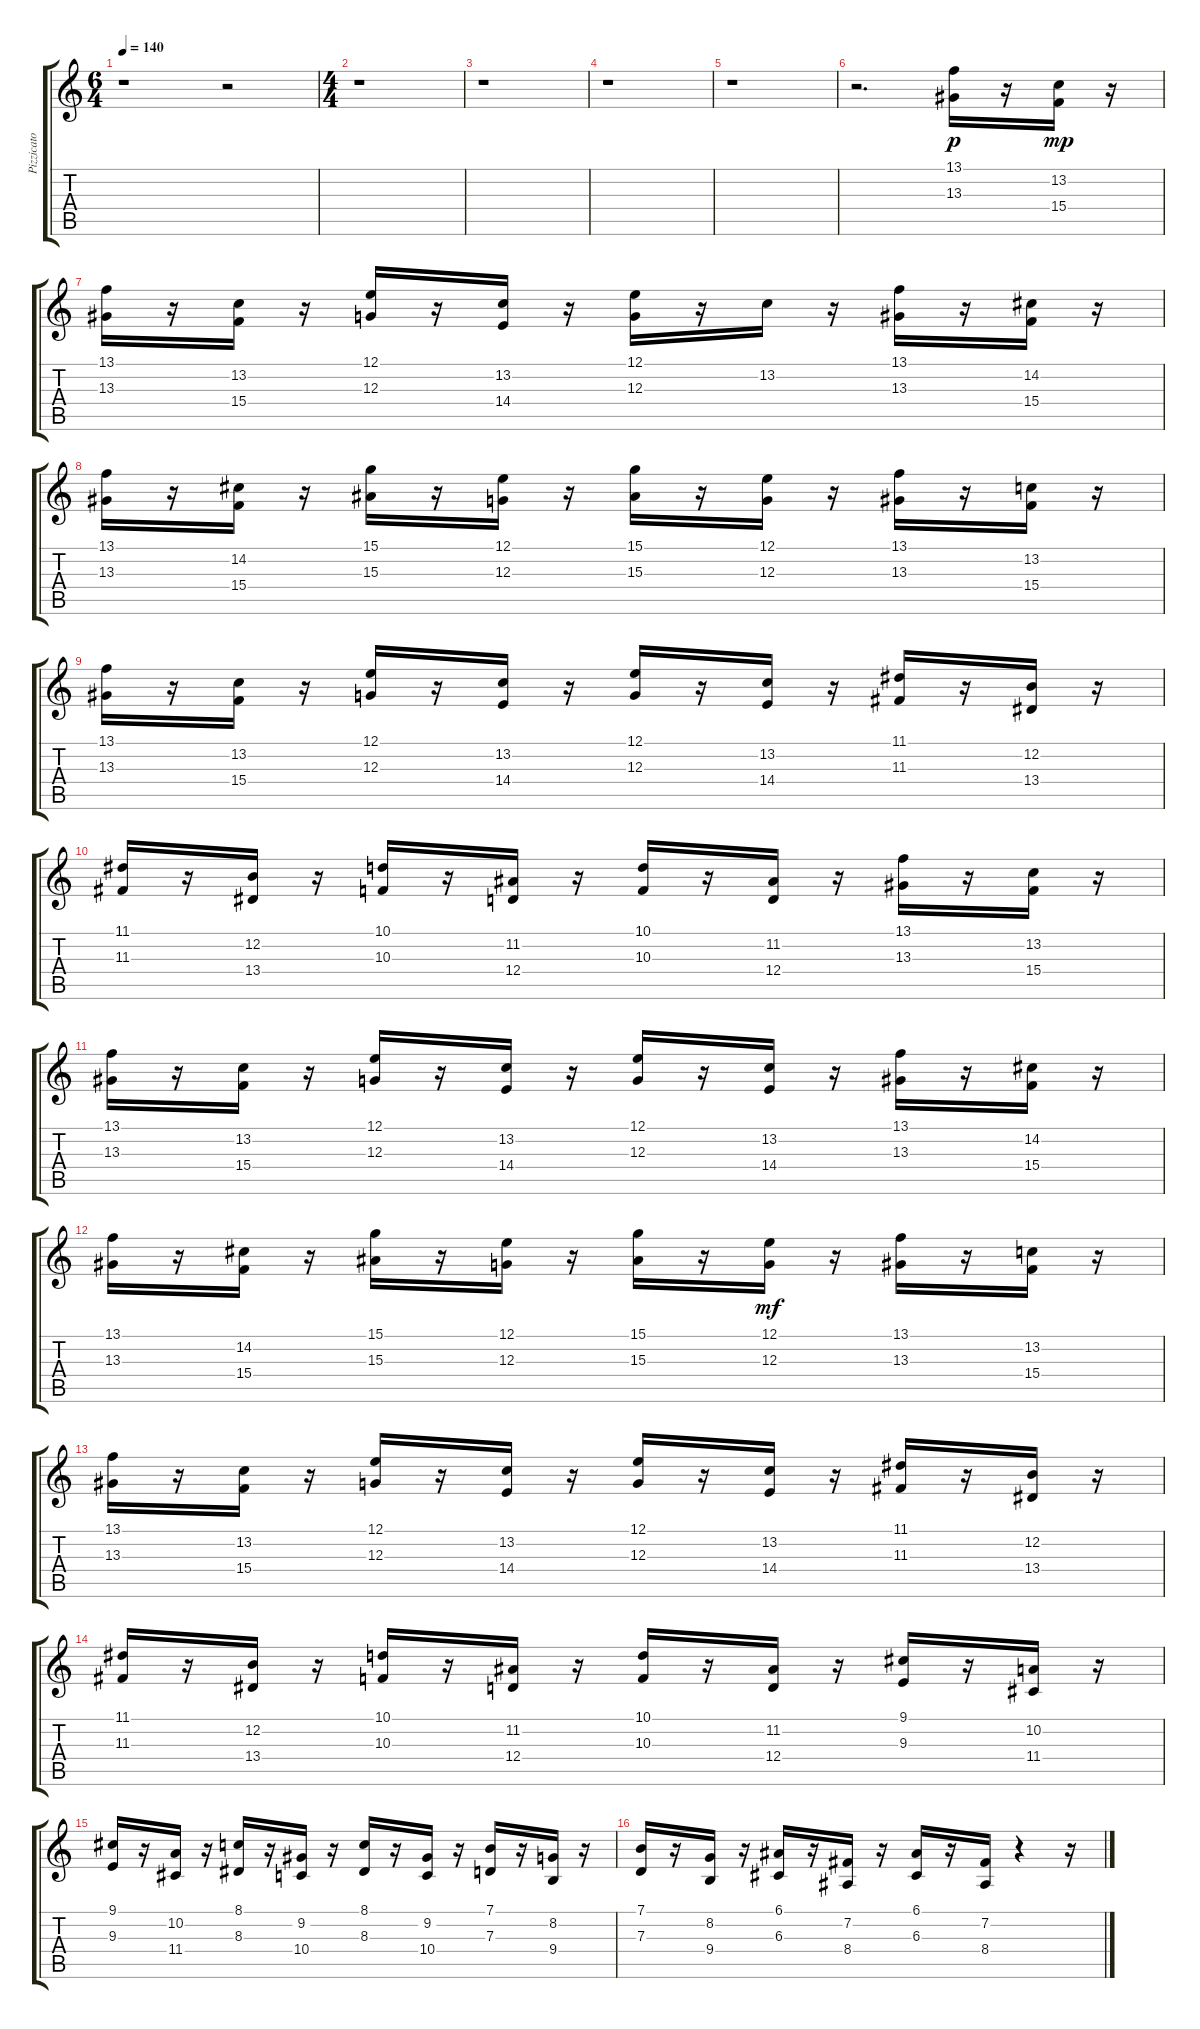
\track ("Pizzicato" "Pizzicato") {instrument pizzicatostrings}
\staff {score tabs}
\tuning (E4 B3 G3 D3 A2 E2) {hide}
\ts (6 4)
\tempo 140
\clef g2
\ks c
r.1{dy mf} r.2 |
\ts (4 4)
r.1 |
r.1 |
r.1 |
r.1 |
r.2{d} (13.1 13.3).16{dy p} r.16 (13.2 15.4).16{dy mp} r.16 |
(13.1 13.3).16 r.16 (13.2 15.4).16 r.16 (12.1 12.3).16 r.16 (13.2 14.4).16 r.16 (12.1 12.3).16 r.16 13.2.16 r.16 (13.1 13.3).16 r.16 (14.2 15.4).16 r.16 |
(13.1 13.3).16 r.16 (14.2 15.4).16 r.16 (15.1 15.3).16 r.16 (12.1 12.3).16 r.16 (15.1 15.3).16 r.16 (12.1 12.3).16 r.16 (13.1 13.3).16 r.16 (13.2 15.4).16 r.16 |
(13.1 13.3).16 r.16 (13.2 15.4).16 r.16 (12.1 12.3).16 r.16 (13.2 14.4).16 r.16 (12.1 12.3).16 r.16 (13.2 14.4).16 r.16 (11.1 11.3).16 r.16 (12.2 13.4).16 r.16 |
(11.1 11.3).16 r.16 (12.2 13.4).16 r.16 (10.1 10.3).16 r.16 (11.2 12.4).16 r.16 (10.1 10.3).16 r.16 (11.2 12.4).16 r.16 (13.1 13.3).16 r.16 (13.2 15.4).16 r.16 |
(13.1 13.3).16 r.16 (13.2 15.4).16 r.16 (12.1 12.3).16 r.16 (13.2 14.4).16 r.16 (12.1 12.3).16 r.16 (13.2 14.4).16 r.16 (13.1 13.3).16 r.16 (14.2 15.4).16 r.16 |
(13.1 13.3).16 r.16 (14.2 15.4).16 r.16 (15.1 15.3).16 r.16 (12.1 12.3).16 r.16 (15.1 15.3).16 r.16 (12.1 12.3).16{dy mf} r.16 (13.1 13.3).16 r.16 (13.2 15.4).16 r.16 |
(13.1 13.3).16 r.16 (13.2 15.4).16 r.16 (12.1 12.3).16 r.16 (13.2 14.4).16 r.16 (12.1 12.3).16 r.16 (13.2 14.4).16 r.16 (11.1 11.3).16 r.16 (12.2 13.4).16 r.16 |
(11.1 11.3).16 r.16 (12.2 13.4).16 r.16 (10.1 10.3).16 r.16 (11.2 12.4).16 r.16 (10.1 10.3).16 r.16 (11.2 12.4).16 r.16 (9.1 9.3).16 r.16 (10.2 11.4).16 r.16 |
(9.1 9.3).16 r.16 (10.2 11.4).16 r.16 (8.1 8.3).16 r.16 (9.2 10.4).16 r.16 (8.1 8.3).16 r.16 (9.2 10.4).16 r.16 (7.1 7.3).16 r.16 (8.2 9.4).16 r.16 |
(7.1 7.3).16 r.16 (8.2 9.4).16 r.16 (6.1 6.3).16 r.16 (7.2 8.4).16 r.16 (6.1 6.3).16 r.16 (7.2 8.4).16 r.4 r.16
